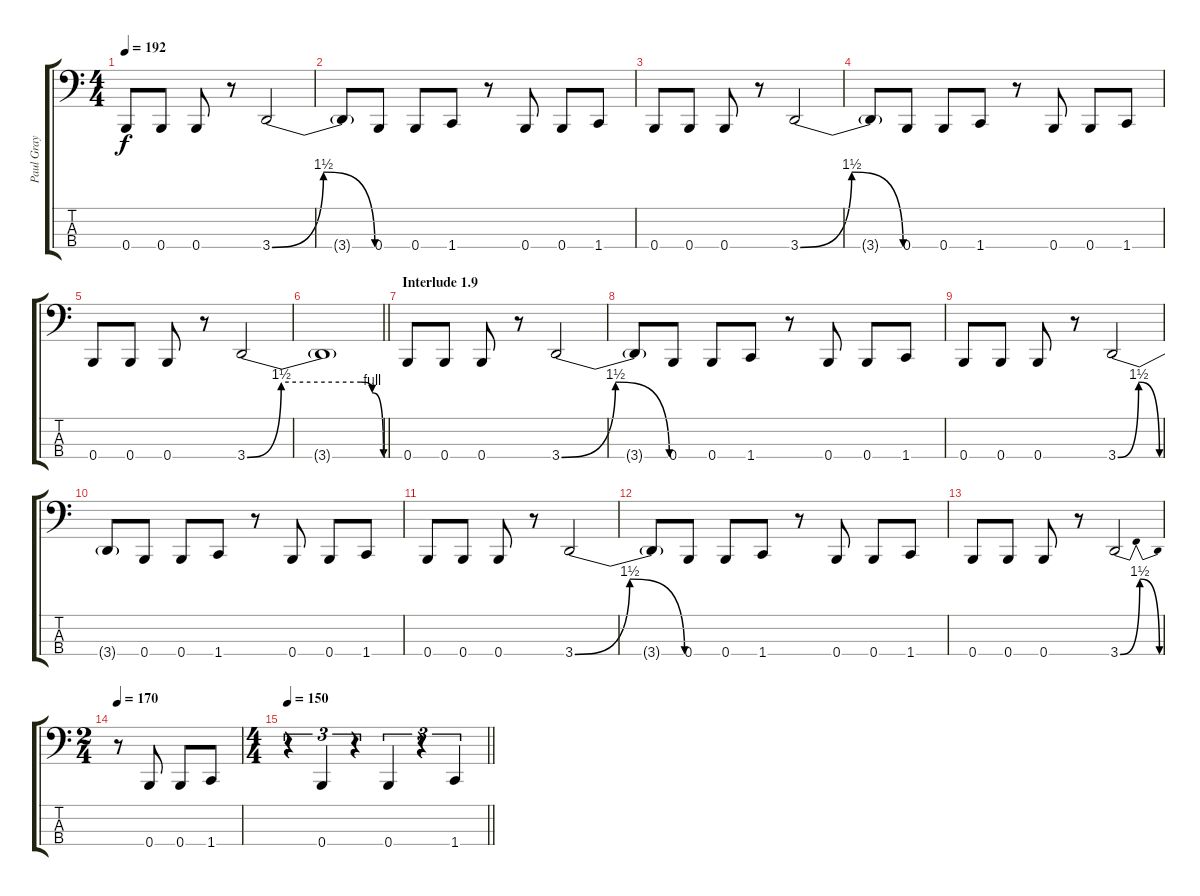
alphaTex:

\track ("Paul Gray" "Paul Gray") {instrument electricbasspick}
\staff {score tabs}
\tuning (E2 B1 Gb1 B0) {hide}
\ts (4 4)
\tempo 192
\clef f4
\ks c
0.4.8{dy f} 0.4.8 0.4.8 r.8 3.4{be (bendrelease 0 0 15 6 45 6 60 0)}.2 |
3.4{t}.8 0.4.8 0.4.8 1.4.8 r.8 0.4.8 0.4.8 1.4.8 |
0.4.8 0.4.8 0.4.8 r.8 3.4{be (bendrelease 0 0 15 6 45 6 60 0)}.2 |
3.4{t}.8 0.4.8 0.4.8 1.4.8 r.8 0.4.8 0.4.8 1.4.8 |
0.4.8 0.4.8 0.4.8 r.8 3.4{be (custom 0 0 15 6 50 6 55 4 60 0)}.2 |
\barLineRight lightlight
3.4{t}.1 |
\section ("" "Interlude 1.9")
0.4.8 0.4.8 0.4.8 r.8 3.4{be (bendrelease 0 0 15 6 45 6 60 0)}.2 |
3.4{t}.8 0.4.8 0.4.8 1.4.8 r.8 0.4.8 0.4.8 1.4.8 |
0.4.8 0.4.8 0.4.8 r.8 3.4{be (bendrelease 0 0 15 6 45 6 60 0)}.2 |
3.4{t}.8 0.4.8 0.4.8 1.4.8 r.8 0.4.8 0.4.8 1.4.8 |
0.4.8 0.4.8 0.4.8 r.8 3.4{be (bendrelease 0 0 15 6 45 6 60 0)}.2 |
3.4{t}.8 0.4.8 0.4.8 1.4.8 r.8 0.4.8 0.4.8 1.4.8 |
0.4.8 0.4.8 0.4.8 r.8 3.4{be (bendrelease 0 0 15 6 45 6 60 0)}.2 |
\ts (2 4)
\tempo 170
r.8 0.4.8 0.4.8 1.4.8 |
\ts (4 4)
\tempo 150
\barLineRight lightlight
r.4{tu (3 2)} 0.4.4{tu (3 2)} r.4{tu (3 2)} 0.4.4{tu (3 2)} r.4{tu (3 2)} 1.4.4{tu (3 2)}
